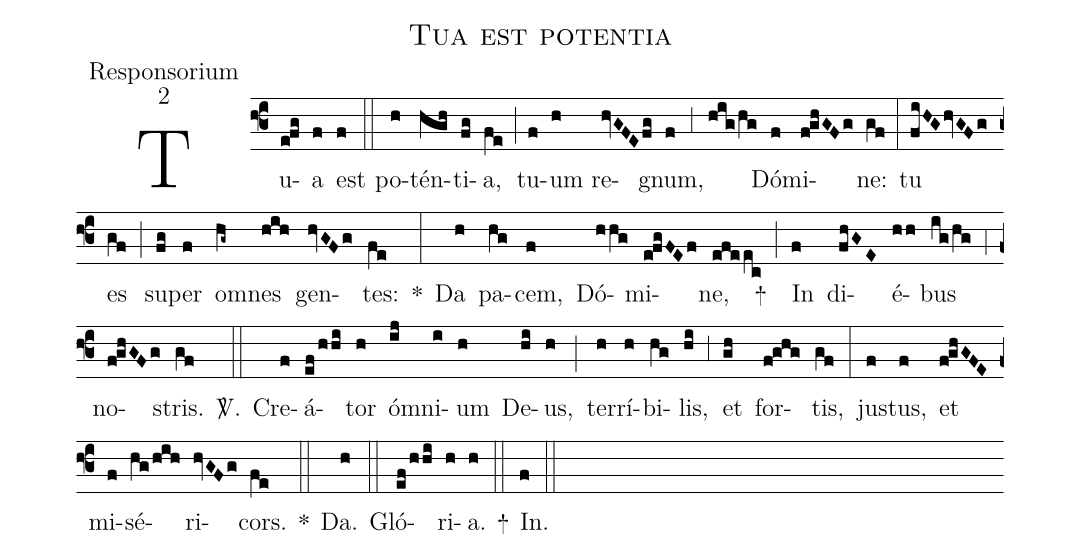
name:Tua est potentia;
office-part:Responsorium;
mode:2;
%%
(f3) Tu(e!fg)a(f) est(f) (::) po(h)tén(hgh)ti(fg)a,(fe) (;) tu(f)um(h) re(hvGFE/fg)gnum,(f) (;3) (hig/hg) Dó(f)mi(f!ghGFg)ne:(gf) (:) tu(fiHG/hvGFg) es(gf) (;) su(fg)per(f) o(hg~)mnes(hih) gen(hvGFg)tes:(fe) *(:) Da(h) pa(hg)cem,(f) Dó(hhg)mi(e!fgFEf)ne,(efeec) +(;) In(f) di(fhGE)é(hh)bus(ig/hg) (;4) no(f!ghGFg)stris.(gf) <sp>V/</sp>.(::) Cre(f)á(ef/hhi)tor(h) ó(ij)mni(i)um(h) De(hi)us,(h) (;) ter(h)rí(h)bi(hg)lis,(hi) (;3) et(gh) for(f!ghg)tis,(gf) (:) ju(f)stus,(f) et(f!ghGFE) mi(f)sé(hg/hih)ri(hvGFg)cors.(fe) *(::) Da.(h) (::) Gló(ef/hhi)ri(h)a.(h) +(::) In.(f) (::)
